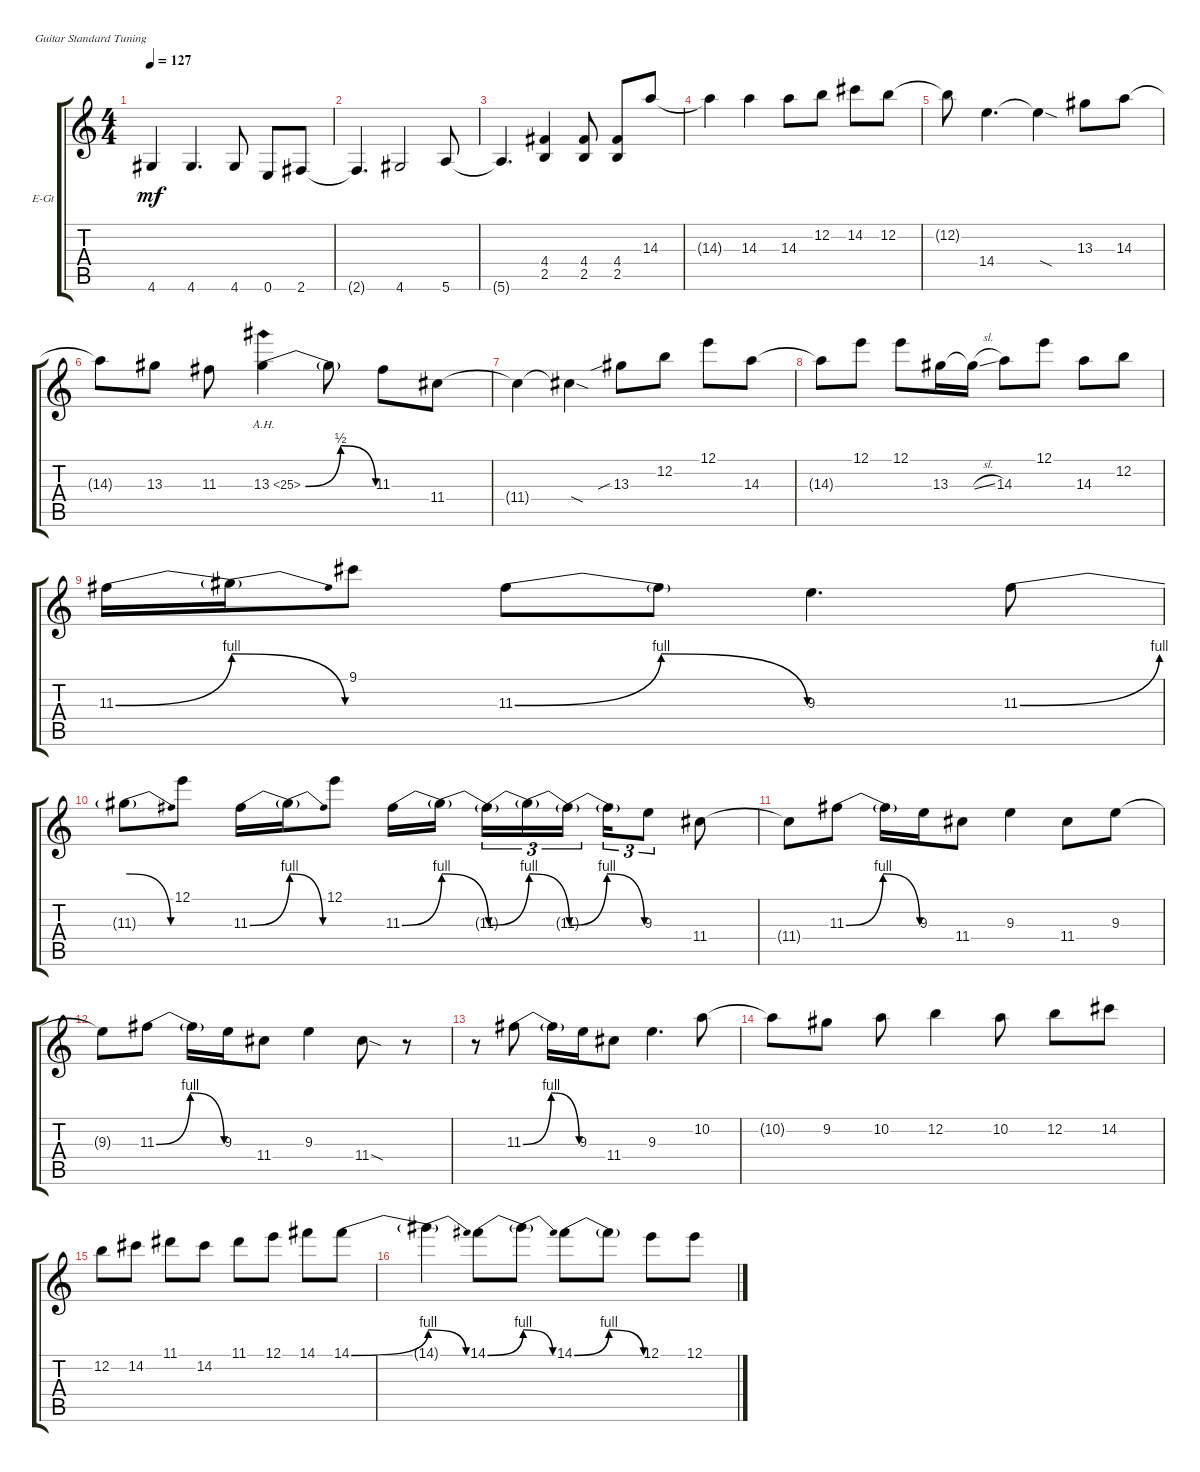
\defaultSystemsLayout 4
\bracketExtendMode groupsimilarinstruments
\firstSystemTrackNameOrientation horizontal
\otherSystemsTrackNameOrientation horizontal
\track ("Electric Guitar" "E-Gt") {instrument electricguitarclean}
\staff {score tabs}
\tuning (E4 B3 G3 D3 A2 E2)
\ts (4 4)
\tempo 127
\clef g2
\ks c
4.6{t}.4{dy mf} 4.6.4{d} 4.6.8 0.6.8 2.6.8 |
2.6{t}.4{d} 4.6.2 5.6.8 |
5.6{t}.4{d} (4.4 2.5).4 (4.4 2.5).8 (4.4 2.5).8 14.3.8 |
14.3{t}.4 14.3.4 14.3.8 12.2.8 14.2.8 12.2.8 |
12.2{t}.8 14.4.4{d} 14.4{sod t}.4 13.3.8 14.3.8 |
14.3{t}.8 13.3.8 11.3.8 13.3{be (bendrelease 0 0 10.2 2 20.4 2 30 0) ah 12}.4 13.3{t}.8 11.3.8 11.4.8 |
11.4{t}.4 11.4{sod t}.4 13.3{sib}.8 12.2.8 12.1.8 14.3.8 |
14.3{t}.8 12.1.8 12.1.8 13.3.16 13.3{sl t}.16 14.3.8 12.1.8 14.3.8 12.2.8 |
11.3{be (bend 0 0 15 4)}.16 11.3{be (release 0 4 7.199999999999999 0) t}.16 9.1.8 11.3{be (bendrelease 0 0 10.2 4 20.4 4 30 0)}.8 11.3{t}.8 9.3.4{d} 11.3{be (bend 0 0 15 4)}.8 |
11.3{be (release 0 4 7.199999999999999 0) t}.8 12.1.8 11.3{be (bend 0 0 15 4)}.16 11.3{be (release 0 4 7.199999999999999 0) t}.16 12.1.8 11.3{be (bend 0 0 15 4)}.16 11.3{be (release 0 4 7.199999999999999 0) t}.16 11.3{be (bend 0 0 15 4) t}.16{tu (3 2)} 11.3{be (release 0 4 7.199999999999999 0) t}.16{tu (3 2)} 11.3{be (bendrelease 0 0 10.2 4 20.4 4 30 0) t}.16{tu (3 2)} 11.3{t}.16{tu (3 2)} 9.3.8{tu (3 2)} 11.4.8 |
11.4{t}.8 11.3{be (bendrelease 0 0 10.2 4 20.4 4 30 0)}.8 11.3{t}.16 9.3.16 11.4.8 9.3.4 11.4.8 9.3.8 |
9.3{t}.8 11.3{be (bendrelease 0 0 10.2 4 20.4 4 30 0)}.8 11.3{t}.16 9.3.16 11.4.8 9.3.4 11.4{sod}.8 r.8 |
r.8 11.3{be (bendrelease 0 0 10.2 4 20.4 4 30 0)}.8 11.3{t}.16 9.3.16 11.4.8 9.3.4{d} 10.2.8 |
10.2{t}.8 9.2.8 10.2.8 12.2.4 10.2.8 12.2.8 14.2.8 |
12.2.8 14.2.8 11.1.8 14.2.8 11.1.8 12.1.8 14.1.8 14.1{be (bend 0 0 15 4)}.8 |
14.1{be (release 0 4 7.199999999999999 0) t}.4 14.1{be (bend 0 0 15 4)}.8 14.1{be (release 0 4 7.199999999999999 0) t}.8 14.1{be (bendrelease 0 0 10.2 4 20.4 4 30 0)}.8 14.1{t}.8 12.1.8 12.1.8
